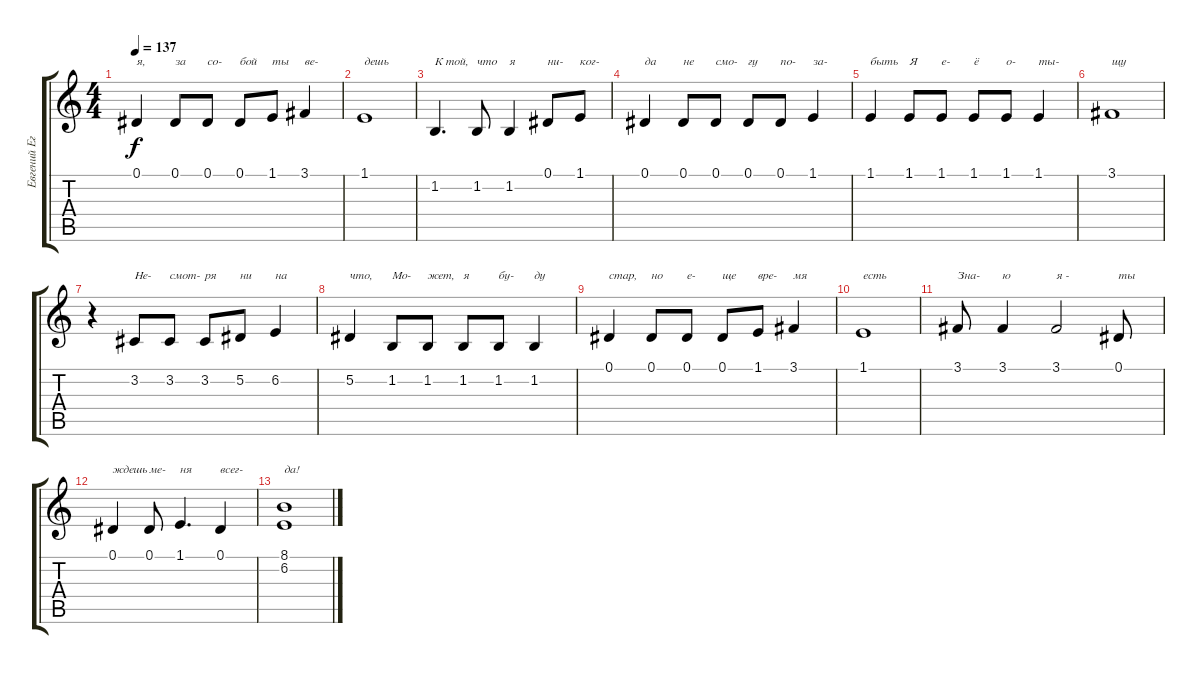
\track ("Евгений Егоров" "Евгений Ег") {instrument bassoon}
\staff {score tabs}
\tuning (Eb4 Bb3 Gb3 Db3 Ab2 Eb2) {hide}
\ts (4 4)
\tempo 137
\clef g2
\ks c
0.1.4{txt "я," dy f} 0.1.8{txt "за"} 0.1.8{txt "со-"} 0.1.8{txt "бой"} 1.1.8{txt "ты"} 3.1.4{txt "ве-"} |
1.1.1{txt "дешь"} |
1.2.4{d txt "К той,"} 1.2.8{txt "что"} 1.2.4{txt "я"} 0.1.8{txt "ни-"} 1.1.8{txt "ког-"} |
0.1.4{txt "да"} 0.1.8{txt "не"} 0.1.8{txt "смо-"} 0.1.8{txt "гу"} 0.1.8{txt "по-"} 1.1.4{txt "за-"} |
1.1.4{txt "быть"} 1.1.8{txt "Я"} 1.1.8{txt "е-"} 1.1.8{txt "ё"} 1.1.8{txt "о-"} 1.1.4{txt "ты-"} |
3.1.1{txt "щу"} |
r.4 3.2.8{txt "Не-"} 3.2.8{txt "смот-"} 3.2.8{txt "ря"} 5.2.8{txt "ни"} 6.2.4{txt "на"} |
5.2.4{txt "что,"} 1.2.8{txt "Мо-"} 1.2.8{txt "жет,"} 1.2.8{txt "я"} 1.2.8{txt "бу-"} 1.2.4{txt "ду"} |
0.1.4{txt "стар,"} 0.1.8{txt "но"} 0.1.8{txt "е-"} 0.1.8{txt "ще"} 1.1.8{txt "вре-"} 3.1.4{txt "мя"} |
1.1.1{txt "есть"} |
3.1.8{txt "Зна-"} 3.1.4{txt "ю"} 3.1.2{txt "я -"} 0.1.8{txt "ты"} |
0.1.4{txt "ждешь"} 0.1.8{txt "ме-"} 1.1.4{d txt "ня"} 0.1.4{txt "всег-"} |
(8.1 6.2).1{txt "да!"}
